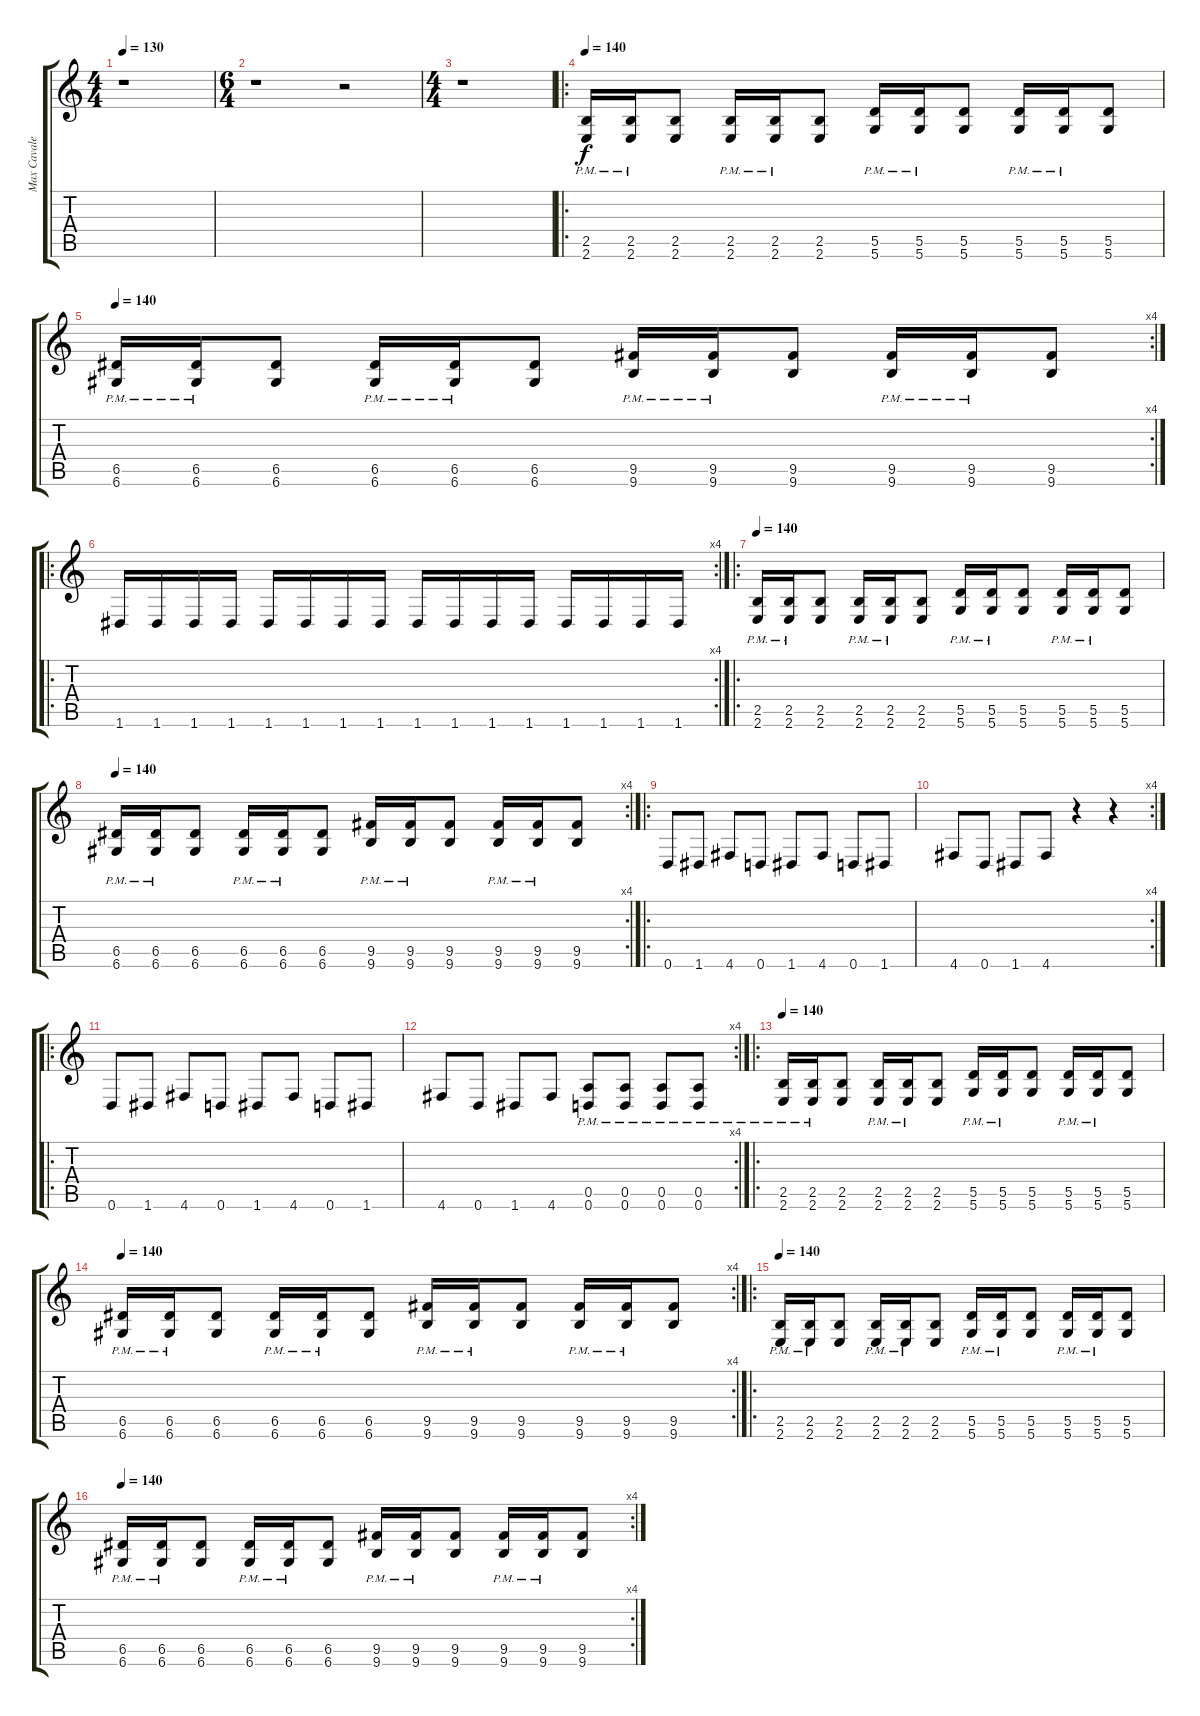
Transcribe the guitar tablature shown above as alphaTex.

\track ("Max Cavalera" "Max Cavale") {instrument distortionguitar}
\staff {score tabs}
\tuning (E4 B3 G3 D3 A2 D2) {hide}
\ts (4 4)
\tempo 130
\clef g2
\ks c
r.1{dy f} |
\ts (6 4)
r.1 r.2 |
\ts (4 4)
r.1 |
\ro
\tempo 140
(2.5 2.6{pm}).16 (2.5 2.6{pm}).16 (2.5 2.6).8 (2.5 2.6{pm}).16 (2.5 2.6{pm}).16 (2.5 2.6).8 (5.5 5.6{pm}).16 (5.5 5.6{pm}).16 (5.5 5.6).8 (5.5 5.6{pm}).16 (5.5 5.6{pm}).16 (5.5 5.6).8 |
\rc 4
\tempo 140
(6.5 6.6{pm}).16 (6.5 6.6{pm}).16 (6.5 6.6).8 (6.5 6.6{pm}).16 (6.5 6.6{pm}).16 (6.5 6.6).8 (9.5 9.6{pm}).16 (9.5 9.6{pm}).16 (9.5 9.6).8 (9.5 9.6{pm}).16 (9.5 9.6{pm}).16 (9.5 9.6).8 |
\ro
\rc 4
1.6.16 1.6.16 1.6.16 1.6.16 1.6.16 1.6.16 1.6.16 1.6.16 1.6.16 1.6.16 1.6.16 1.6.16 1.6.16 1.6.16 1.6.16 1.6.16 |
\ro
\tempo 140
(2.5 2.6{pm}).16 (2.5 2.6{pm}).16 (2.5 2.6).8 (2.5 2.6{pm}).16 (2.5 2.6{pm}).16 (2.5 2.6).8 (5.5 5.6{pm}).16 (5.5 5.6{pm}).16 (5.5 5.6).8 (5.5 5.6{pm}).16 (5.5 5.6{pm}).16 (5.5 5.6).8 |
\rc 4
\tempo 140
(6.5 6.6{pm}).16 (6.5 6.6{pm}).16 (6.5 6.6).8 (6.5 6.6{pm}).16 (6.5 6.6{pm}).16 (6.5 6.6).8 (9.5 9.6{pm}).16 (9.5 9.6{pm}).16 (9.5 9.6).8 (9.5 9.6{pm}).16 (9.5 9.6{pm}).16 (9.5 9.6).8 |
\ro
0.6.8 1.6.8 4.6.8 0.6.8 1.6.8 4.6.8 0.6.8 1.6.8 |
\rc 4
4.6.8 0.6.8 1.6.8 4.6.8 r.4 r.4 |
\ro
0.6.8 1.6.8 4.6.8 0.6.8 1.6.8 4.6.8 0.6.8 1.6.8 |
\rc 4
4.6.8 0.6.8 1.6.8 4.6.8 (0.5{pm} 0.6).8 (0.5{pm} 0.6).8 (0.5{pm} 0.6).8 (0.5{pm} 0.6).8 |
\ro
\tempo 140
(2.5 2.6{pm}).16 (2.5 2.6{pm}).16 (2.5 2.6).8 (2.5 2.6{pm}).16 (2.5 2.6{pm}).16 (2.5 2.6).8 (5.5 5.6{pm}).16 (5.5 5.6{pm}).16 (5.5 5.6).8 (5.5 5.6{pm}).16 (5.5 5.6{pm}).16 (5.5 5.6).8 |
\rc 4
\tempo 140
(6.5 6.6{pm}).16 (6.5 6.6{pm}).16 (6.5 6.6).8 (6.5 6.6{pm}).16 (6.5 6.6{pm}).16 (6.5 6.6).8 (9.5 9.6{pm}).16 (9.5 9.6{pm}).16 (9.5 9.6).8 (9.5 9.6{pm}).16 (9.5 9.6{pm}).16 (9.5 9.6).8 |
\ro
\tempo 140
(2.5 2.6{pm}).16 (2.5 2.6{pm}).16 (2.5 2.6).8 (2.5 2.6{pm}).16 (2.5 2.6{pm}).16 (2.5 2.6).8 (5.5 5.6{pm}).16 (5.5 5.6{pm}).16 (5.5 5.6).8 (5.5 5.6{pm}).16 (5.5 5.6{pm}).16 (5.5 5.6).8 |
\rc 4
\tempo 140
(6.5 6.6{pm}).16 (6.5 6.6{pm}).16 (6.5 6.6).8 (6.5 6.6{pm}).16 (6.5 6.6{pm}).16 (6.5 6.6).8 (9.5 9.6{pm}).16 (9.5 9.6{pm}).16 (9.5 9.6).8 (9.5 9.6{pm}).16 (9.5 9.6{pm}).16 (9.5 9.6).8
